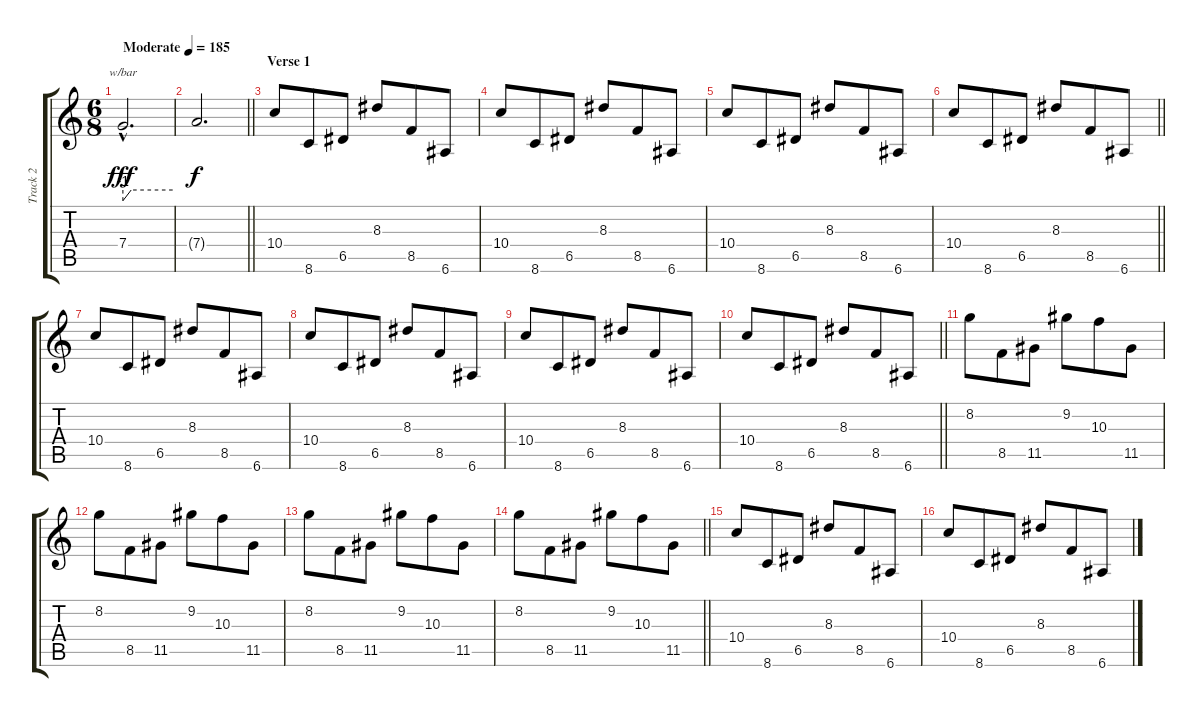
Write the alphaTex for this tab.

\track ("Track 2" "Track 2") {instrument electricguitarclean}
\staff {score tabs}
\tuning (E4 B3 G3 D3 A2 E2) {hide}
\ts (6 8)
\tempo (185 "Moderate")
\clef g2
\ks c
7.4{hac}.2{d tbe (custom default 0 -4 10 0 60 0) dy fff instrument electricguitarclean} |
\barLineRight lightlight
7.4{t}.2{d dy f} |
\section ("" "Verse 1")
10.4.8 8.6.8 6.5.8 8.3.8 8.5.8 6.6.8 |
10.4.8 8.6.8 6.5.8 8.3.8 8.5.8 6.6.8 |
10.4.8 8.6.8 6.5.8 8.3.8 8.5.8 6.6.8 |
\barLineRight lightlight
10.4.8 8.6.8 6.5.8 8.3.8 8.5.8 6.6.8 |
10.4.8 8.6.8 6.5.8 8.3.8 8.5.8 6.6.8 |
10.4.8 8.6.8 6.5.8 8.3.8 8.5.8 6.6.8 |
10.4.8 8.6.8 6.5.8 8.3.8 8.5.8 6.6.8 |
\barLineRight lightlight
10.4.8 8.6.8 6.5.8 8.3.8 8.5.8 6.6.8 |
8.2.8 8.5.8 11.5.8 9.2.8 10.3.8 11.5.8 |
8.2.8 8.5.8 11.5.8 9.2.8 10.3.8 11.5.8 |
8.2.8 8.5.8 11.5.8 9.2.8 10.3.8 11.5.8 |
\barLineRight lightlight
8.2.8 8.5.8 11.5.8 9.2.8 10.3.8 11.5.8 |
10.4.8 8.6.8 6.5.8 8.3.8 8.5.8 6.6.8 |
10.4.8 8.6.8 6.5.8 8.3.8 8.5.8 6.6.8
